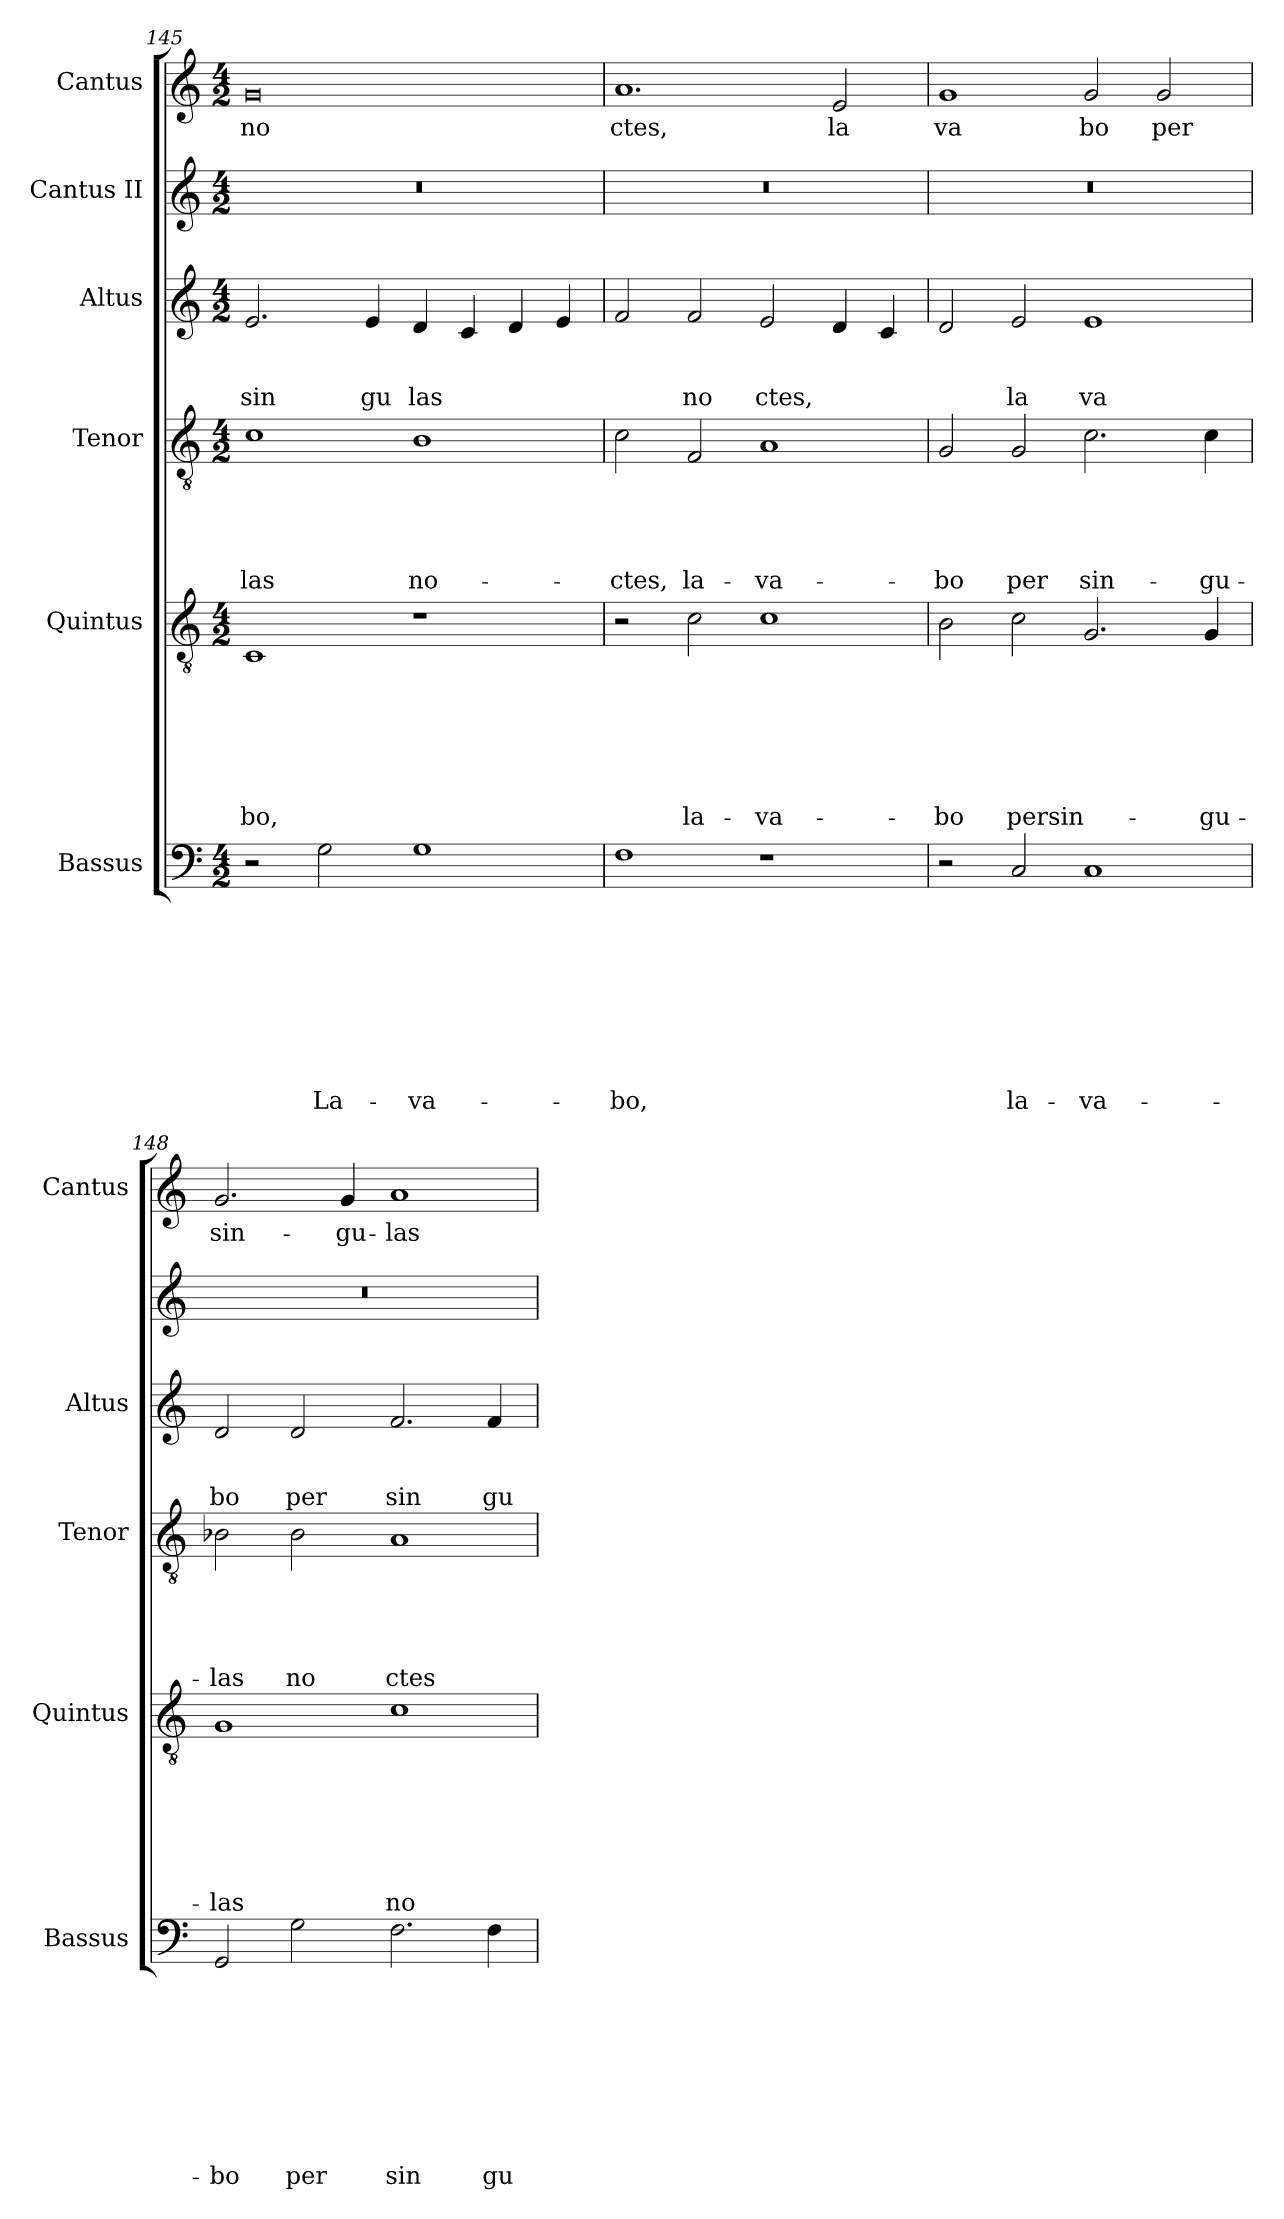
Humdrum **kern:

**kern	**text	**text	**text	**text	**text	**text	**text	**text	**text	**kern	**text	**text	**text	**text	**text	**text	**text	**kern	**text	**text	**text	**text	**text	**kern	**text	**text	**text	**kern	**kern	**text
*part6	*part6	*part6	*part6	*part6	*part6	*part6	*part6	*part6	*part6	*part5	*part5	*part5	*part5	*part5	*part5	*part5	*part5	*part4	*part4	*part4	*part4	*part4	*part4	*part3	*part3	*part3	*part3	*part2	*part1	*part1
*staff6	*staff6	*staff6	*staff6	*staff6	*staff6	*staff6	*staff6	*staff6	*staff6	*staff5	*staff5	*staff5	*staff5	*staff5	*staff5	*staff5	*staff5	*staff4	*staff4	*staff4	*staff4	*staff4	*staff4	*staff3	*staff3	*staff3	*staff3	*staff2	*staff1	*staff1
*I"Bassus	*	*	*	*	*	*	*	*	*	*I"Quintus	*	*	*	*	*	*	*	*I"Tenor	*	*	*	*	*	*I"Altus	*	*	*	*I"Cantus II	*I"Cantus	*
*I'Bassus	*	*	*	*	*	*	*	*	*	*I'Quintus	*	*	*	*	*	*	*	*I'Tenor	*	*	*	*	*	*I'Altus	*	*	*	*	*I'Cantus	*
*clefF4	*	*	*	*	*	*	*	*	*	*clefGv2	*	*	*	*	*	*	*	*clefGv2	*	*	*	*	*	*clefG2	*	*	*	*clefG2	*clefG2	*
*k[]	*	*	*	*	*	*	*	*	*	*k[]	*	*	*	*	*	*	*	*k[]	*	*	*	*	*	*k[]	*	*	*	*k[]	*k[]	*
*C:	*	*	*	*	*	*	*	*	*	*C:	*	*	*	*	*	*	*	*C:	*	*	*	*	*	*C:	*	*	*	*C:	*C:	*
*M4/2	*	*	*	*	*	*	*	*	*	*M4/2	*	*	*	*	*	*	*	*M4/2	*	*	*	*	*	*M4/2	*	*	*	*M4/2	*M4/2	*
=145	=145	=145	=145	=145	=145	=145	=145	=145	=145	=145	=145	=145	=145	=145	=145	=145	=145	=145	=145	=145	=145	=145	=145	=145	=145	=145	=145	=145	=145	=145
!	!	!	!	!	!	!	!	!	!	!	!	!	!	!	!	!	!LO:LY:b	!	!	!	!	!	!LO:LY:b	!	!	!	!LO:LY:b	!	!	!LO:LY:b
2r	.	.	.	.	.	.	.	.	.	1C	.	.	.	.	.	.	-bo,	1c	.	.	.	.	-las	2.e/	.	.	sin	0r	0g	no
!	!	!	!	!	!	!	!	!	!LO:LY:b	!	!	!	!	!	!	!	!	!	!	!	!	!	!	!	!	!	!	!	!	!
2G\	.	.	.	.	.	.	.	.	La-	.	.	.	.	.	.	.	.	.	.	.	.	.	.	.	.	.	.	.	.	.
!	!	!	!	!	!	!	!	!	!	!	!	!	!	!	!	!	!	!	!	!	!	!	!	!	!	!	!LO:LY:b	!	!	!
.	.	.	.	.	.	.	.	.	.	.	.	.	.	.	.	.	.	.	.	.	.	.	.	4e/	.	.	gu	.	.	.
!	!	!	!	!	!	!	!	!	!LO:LY:b	!	!	!	!	!	!	!	!	!	!	!	!	!	!LO:LY:b	!	!	!	!LO:LY:b	!	!	!
1G	.	.	.	.	.	.	.	.	-va-	1r	.	.	.	.	.	.	.	1B	.	.	.	.	no-	4d/	.	.	las	.	.	.
.	.	.	.	.	.	.	.	.	.	.	.	.	.	.	.	.	.	.	.	.	.	.	.	4c/	.	.	.	.	.	.
.	.	.	.	.	.	.	.	.	.	.	.	.	.	.	.	.	.	.	.	.	.	.	.	4d/	.	.	.	.	.	.
.	.	.	.	.	.	.	.	.	.	.	.	.	.	.	.	.	.	.	.	.	.	.	.	4e/	.	.	.	.	.	.
=146	=146	=146	=146	=146	=146	=146	=146	=146	=146	=146	=146	=146	=146	=146	=146	=146	=146	=146	=146	=146	=146	=146	=146	=146	=146	=146	=146	=146	=146	=146
!	!	!	!	!	!	!	!	!	!LO:LY:b	!	!	!	!	!	!	!	!	!	!	!	!	!	!LO:LY:b	!	!	!	!	!	!	!LO:LY:b
1F	.	.	.	.	.	.	.	.	-bo,	2r	.	.	.	.	.	.	.	2c\	.	.	.	.	-ctes,	2f/	.	.	.	0r	1.a	ctes,
!	!	!	!	!	!	!	!	!	!	!	!	!	!	!	!	!	!LO:LY:b	!	!	!	!	!	!LO:LY:b	!	!	!	!LO:LY:b	!	!	!
.	.	.	.	.	.	.	.	.	.	2c\	.	.	.	.	.	.	la-	2F/	.	.	.	.	la-	2f/	.	.	no	.	.	.
!	!	!	!	!	!	!	!	!	!	!	!	!	!	!	!	!	!LO:LY:b	!	!	!	!	!	!LO:LY:b	!	!	!	!LO:LY:b	!	!	!
1r	.	.	.	.	.	.	.	.	.	1c	.	.	.	.	.	.	-va-	1A	.	.	.	.	-va-	2e/	.	.	ctes,	.	.	.
!	!	!	!	!	!	!	!	!	!	!	!	!	!	!	!	!	!	!	!	!	!	!	!	!	!	!	!	!	!	!LO:LY:b
.	.	.	.	.	.	.	.	.	.	.	.	.	.	.	.	.	.	.	.	.	.	.	.	4d/	.	.	.	.	2e/	la
.	.	.	.	.	.	.	.	.	.	.	.	.	.	.	.	.	.	.	.	.	.	.	.	4c/	.	.	.	.	.	.
=147	=147	=147	=147	=147	=147	=147	=147	=147	=147	=147	=147	=147	=147	=147	=147	=147	=147	=147	=147	=147	=147	=147	=147	=147	=147	=147	=147	=147	=147	=147
!	!	!	!	!	!	!	!	!	!	!	!	!	!	!	!	!	!LO:LY:b	!	!	!	!	!	!LO:LY:b	!	!	!	!	!	!	!LO:LY:b
2r	.	.	.	.	.	.	.	.	.	2B\	.	.	.	.	.	.	-bo	2G/	.	.	.	.	-bo	2d/	.	.	.	0r	1g	va
!	!	!	!	!	!	!	!	!	!LO:LY:b	!	!	!	!	!	!	!	!LO:LY:b	!	!	!	!	!	!LO:LY:b	!	!	!	!LO:LY:b	!	!	!
2C/	.	.	.	.	.	.	.	.	la-	2c\	.	.	.	.	.	.	persin-	2G/	.	.	.	.	per	2e/	.	.	la	.	.	.
!	!	!	!	!	!	!	!	!	!LO:LY:b	!	!	!	!	!	!	!	!	!	!	!	!	!	!LO:LY:b	!	!	!	!LO:LY:b	!	!	!LO:LY:b
1C	.	.	.	.	.	.	.	.	-va-	2.G/	.	.	.	.	.	.	.	2.c\	.	.	.	.	sin-	1e	.	.	va	.	2g/	bo
!	!	!	!	!	!	!	!	!	!	!	!	!	!	!	!	!	!	!	!	!	!	!	!	!	!	!	!	!	!	!LO:LY:b
.	.	.	.	.	.	.	.	.	.	.	.	.	.	.	.	.	.	.	.	.	.	.	.	.	.	.	.	.	2g/	per
!	!	!	!	!	!	!	!	!	!	!	!	!	!	!	!	!	!LO:LY:b	!	!	!	!	!	!LO:LY:b	!	!	!	!	!	!	!
.	.	.	.	.	.	.	.	.	.	4G/	.	.	.	.	.	.	-gu-	4c\	.	.	.	.	-gu-	.	.	.	.	.	.	.
!!LO:LB:g=z
=148	=148	=148	=148	=148	=148	=148	=148	=148	=148	=148	=148	=148	=148	=148	=148	=148	=148	=148	=148	=148	=148	=148	=148	=148	=148	=148	=148	=148	=148	=148
!	!	!	!	!	!	!	!	!	!LO:LY:b	!	!	!	!	!	!	!	!LO:LY:b	!	!	!	!	!	!LO:LY:b	!	!	!	!LO:LY:b	!	!	!LO:LY:b
2GG/	.	.	.	.	.	.	.	.	-bo	1G	.	.	.	.	.	.	-las	2B-X\	.	.	.	.	-las	2d/	.	.	bo	0r	2.g/	sin-
!	!	!	!	!	!	!	!	!	!LO:LY:b	!	!	!	!	!	!	!	!	!	!	!	!	!	!LO:LY:b	!	!	!	!LO:LY:b	!	!	!
2G\	.	.	.	.	.	.	.	.	per	.	.	.	.	.	.	.	.	2B-\	.	.	.	.	no	2d/	.	.	per	.	.	.
!	!	!	!	!	!	!	!	!	!	!	!	!	!	!	!	!	!	!	!	!	!	!	!	!	!	!	!	!	!	!LO:LY:b
.	.	.	.	.	.	.	.	.	.	.	.	.	.	.	.	.	.	.	.	.	.	.	.	.	.	.	.	.	4g/	-gu-
!	!	!	!	!	!	!	!	!	!LO:LY:b	!	!	!	!	!	!	!	!LO:LY:b	!	!	!	!	!	!LO:LY:b	!	!	!	!LO:LY:b	!	!	!LO:LY:b
2.F\	.	.	.	.	.	.	.	.	sin	1c	.	.	.	.	.	.	no-	1A	.	.	.	.	ctes	2.f/	.	.	sin	.	1a	-las
!	!	!	!	!	!	!	!	!	!LO:LY:b	!	!	!	!	!	!	!	!	!	!	!	!	!	!	!	!	!	!LO:LY:b	!	!	!
4F\	.	.	.	.	.	.	.	.	gu	.	.	.	.	.	.	.	.	.	.	.	.	.	.	4f/	.	.	gu	.	.	.
=	=	=	=	=	=	=	=	=	=	=	=	=	=	=	=	=	=	=	=	=	=	=	=	=	=	=	=	=	=	=
*-	*-	*-	*-	*-	*-	*-	*-	*-	*-	*-	*-	*-	*-	*-	*-	*-	*-	*-	*-	*-	*-	*-	*-	*-	*-	*-	*-	*-	*-	*-
